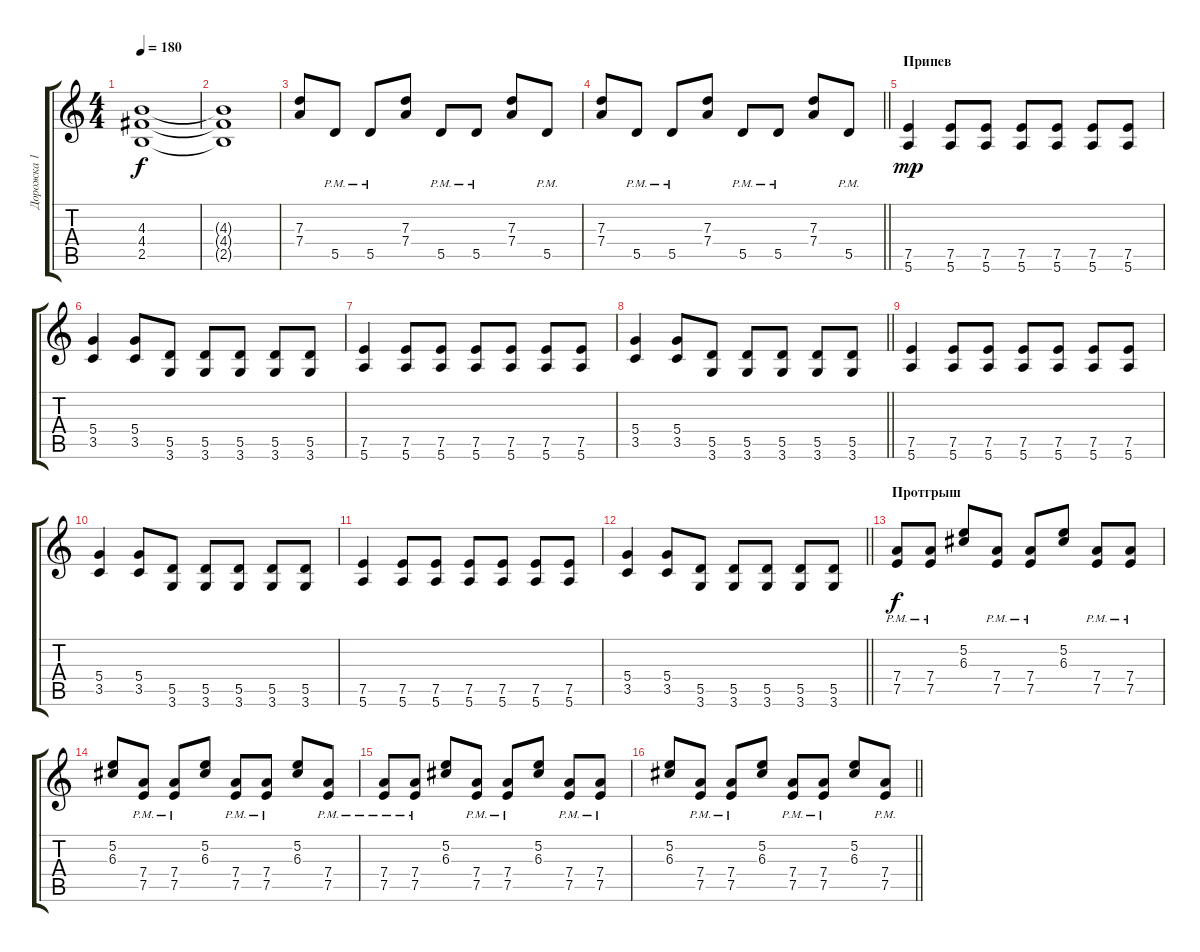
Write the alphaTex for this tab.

\track ("Дорожка 1" "Дорожка 1") {instrument distortionguitar}
\staff {score tabs}
\tuning (E4 B3 G3 D3 A2 E2) {hide}
\ts (4 4)
\tempo 180
\clef g2
\ks c
(4.3{t} 4.4{t} 2.5{t}).1{dy f} |
(4.3{t} 4.4{t} 2.5{t}).1 |
(7.3 7.4).8 5.5{pm}.8 5.5{pm}.8 (7.3 7.4).8 5.5{pm}.8 5.5{pm}.8 (7.3 7.4).8 5.5{pm}.8 |
\barLineRight lightlight
(7.3 7.4).8 5.5{pm}.8 5.5{pm}.8 (7.3 7.4).8 5.5{pm}.8 5.5{pm}.8 (7.3 7.4).8 5.5{pm}.8 |
\section ("" "Припев")
(7.5 5.6).4{dy mp} (7.5 5.6).8 (7.5 5.6).8 (7.5 5.6).8 (7.5 5.6).8 (7.5 5.6).8 (7.5 5.6).8 |
(5.4 3.5).4 (5.4 3.5).8 (5.5 3.6).8 (5.5 3.6).8 (5.5 3.6).8 (5.5 3.6).8 (5.5 3.6).8 |
(7.5 5.6).4 (7.5 5.6).8 (7.5 5.6).8 (7.5 5.6).8 (7.5 5.6).8 (7.5 5.6).8 (7.5 5.6).8 |
\barLineRight lightlight
(5.4 3.5).4 (5.4 3.5).8 (5.5 3.6).8 (5.5 3.6).8 (5.5 3.6).8 (5.5 3.6).8 (5.5 3.6).8 |
(7.5 5.6).4 (7.5 5.6).8 (7.5 5.6).8 (7.5 5.6).8 (7.5 5.6).8 (7.5 5.6).8 (7.5 5.6).8 |
(5.4 3.5).4 (5.4 3.5).8 (5.5 3.6).8 (5.5 3.6).8 (5.5 3.6).8 (5.5 3.6).8 (5.5 3.6).8 |
(7.5 5.6).4 (7.5 5.6).8 (7.5 5.6).8 (7.5 5.6).8 (7.5 5.6).8 (7.5 5.6).8 (7.5 5.6).8 |
\barLineRight lightlight
(5.4 3.5).4 (5.4 3.5).8 (5.5 3.6).8 (5.5 3.6).8 (5.5 3.6).8 (5.5 3.6).8 (5.5 3.6).8 |
\section ("" "Протгрыш")
(7.4{pm} 7.5{pm}).8{dy f} (7.4{pm} 7.5{pm}).8 (5.2 6.3).8 (7.4{pm} 7.5{pm}).8 (7.4{pm} 7.5{pm}).8 (5.2 6.3).8 (7.4{pm} 7.5{pm}).8 (7.4{pm} 7.5{pm}).8 |
(5.2 6.3).8 (7.4{pm} 7.5{pm}).8 (7.4{pm} 7.5{pm}).8 (5.2 6.3).8 (7.4{pm} 7.5{pm}).8 (7.4{pm} 7.5{pm}).8 (5.2 6.3).8 (7.4{pm} 7.5{pm}).8 |
(7.4{pm} 7.5{pm}).8 (7.4{pm} 7.5{pm}).8 (5.2 6.3).8 (7.4{pm} 7.5{pm}).8 (7.4{pm} 7.5{pm}).8 (5.2 6.3).8 (7.4{pm} 7.5{pm}).8 (7.4{pm} 7.5{pm}).8 |
\barLineRight lightlight
(5.2 6.3).8 (7.4{pm} 7.5{pm}).8 (7.4{pm} 7.5{pm}).8 (5.2 6.3).8 (7.4{pm} 7.5{pm}).8 (7.4{pm} 7.5{pm}).8 (5.2 6.3).8 (7.4{pm} 7.5{pm}).8
